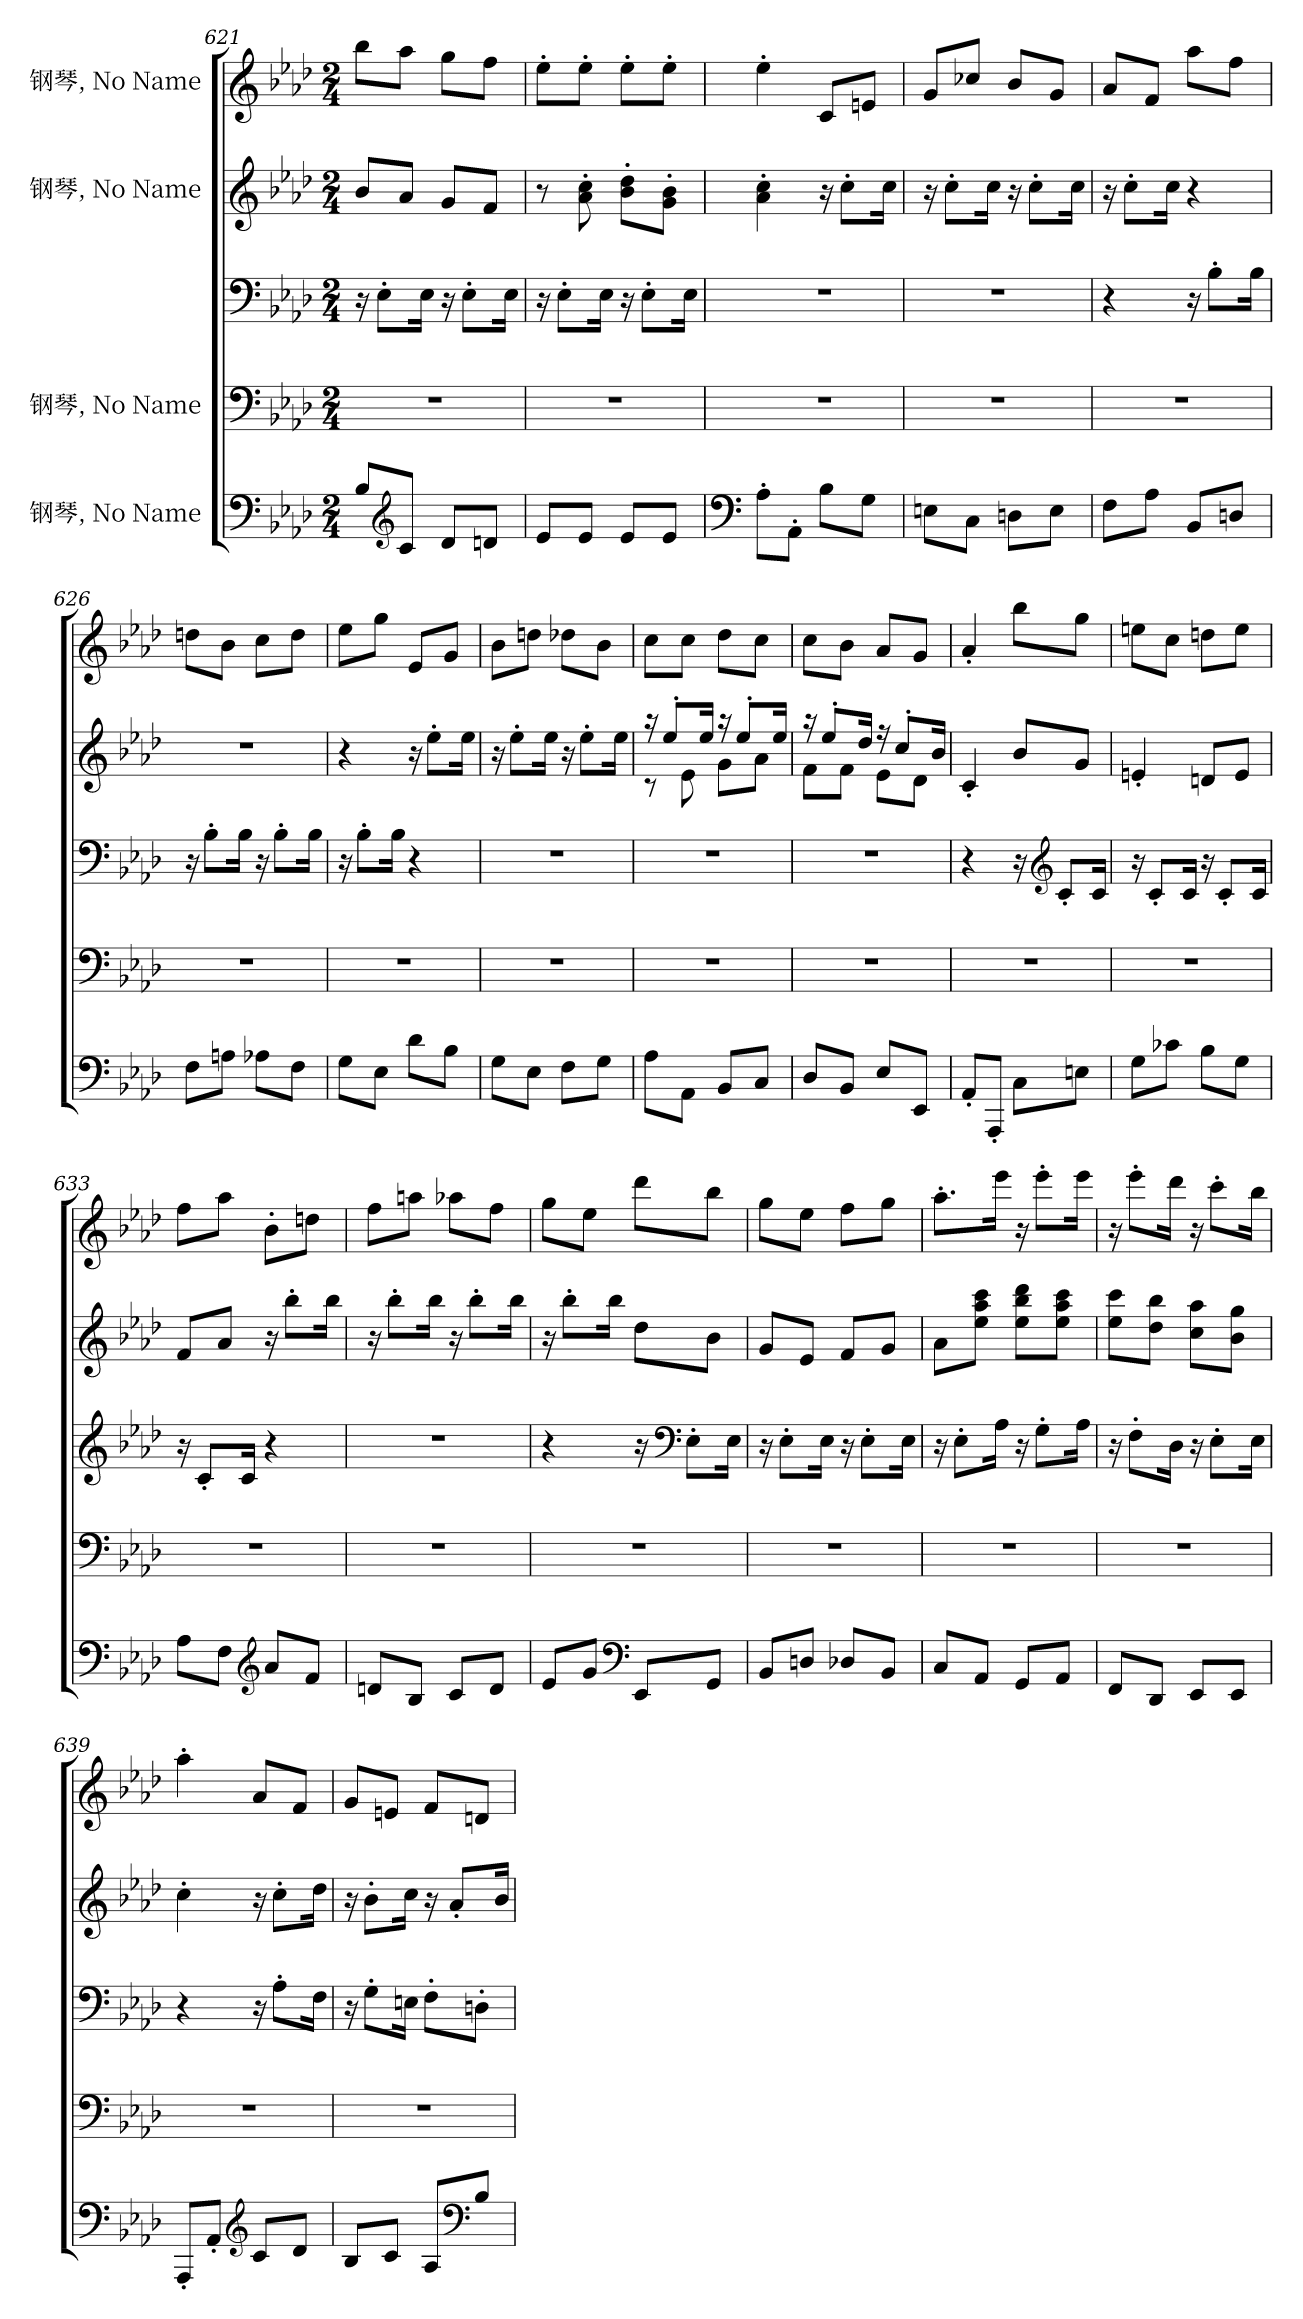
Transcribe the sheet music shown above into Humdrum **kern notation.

**kern	**kern	**kern	**kern	**kern
*part4	*part3	*part3	*part2	*part1
*staff5	*staff4	*staff3	*staff2	*staff1
*I"钢琴, No Name	*I"钢琴, No Name	*	*I"钢琴, No Name	*I"钢琴, No Name
*clefF4	*clefF4	*clefF4	*clefG2	*clefG2
*k[b-e-a-d-]	*k[b-e-a-d-]	*k[b-e-a-d-]	*k[b-e-a-d-]	*k[b-e-a-d-]
*M2/4	*M2/4	*M2/4	*M2/4	*M2/4
=621	=621	=621	=621	=621
8B-/L	2r	16r	8b-/L	8bb-\L
.	.	8E-'\L	.	.
*clefG2	*	*	*	*
8c/J	.	.	8a-/J	8aa-\J
.	.	16E-\Jk	.	.
8d-/L	.	16r	8g/L	8gg\L
.	.	8E-'\L	.	.
8dn/J	.	.	8f/J	8ff\J
.	.	16E-\Jk	.	.
=622	=622	=622	=622	=622
8e-/L	2r	16r	8r	8ee-'\L
.	.	8E-'\L	.	.
8e-/J	.	.	8a-\' 8cc\'	8ee-'\J
.	.	16E-\Jk	.	.
8e-/L	.	16r	8b-\' 8dd-\'L	8ee-'\L
.	.	8E-'\L	.	.
8e-/J	.	.	8g\' 8b-\'J	8ee-'\J
.	.	16E-\Jk	.	.
=623	=623	=623	=623	=623
*clefF4	*	*	*	*
8A-'\L	2r	2r	4a-\' 4cc\'	4ee-'\
8AA-'\J	.	.	.	.
*	*	*	*	*MM145
8B-\L	.	.	16r	8c/L
.	.	.	8cc'\L	.
8G\J	.	.	.	8en/J
.	.	.	16cc\Jk	.
=624	=624	=624	=624	=624
8En\L	2r	2r	16r	8g/L
.	.	.	8cc'\L	.
8C\J	.	.	.	8cc-X/J
.	.	.	16cc\Jk	.
8Dn\L	.	.	16r	8b-/L
.	.	.	8cc'\L	.
8E\J	.	.	.	8g/J
.	.	.	16cc\Jk	.
!!LO:PB:g=z
=625	=625	=625	=625	=625
8F\L	2r	4r	16r	8a-/L
.	.	.	8cc'\L	.
8A-\J	.	.	.	8f/J
.	.	.	16cc\Jk	.
*	*	*	*	*MM145
8BB-/L	.	16r	4r	8aa-\L
.	.	8B-'\L	.	.
8Dn/J	.	.	.	8ff\J
.	.	16B-\Jk	.	.
=626	=626	=626	=626	=626
8F\L	2r	16r	2r	8ddn\L
.	.	8B-'\L	.	.
8An\J	.	.	.	8b-\J
.	.	16B-\Jk	.	.
8A-X\L	.	16r	.	8cc\L
.	.	8B-'\L	.	.
8F\J	.	.	.	8dd\J
.	.	16B-\Jk	.	.
=627	=627	=627	=627	=627
8G\L	2r	16r	4r	8ee-\L
.	.	8B-'\L	.	.
8E-\J	.	.	.	8gg\J
.	.	16B-\Jk	.	.
*	*	*	*	*MM145
8d-\L	.	4r	16r	8e-/L
.	.	.	8ee-'\L	.
8B-\J	.	.	.	8g/J
.	.	.	16ee-\Jk	.
=628	=628	=628	=628	=628
8G\L	2r	2r	16r	8b-\L
.	.	.	8ee-'\L	.
8E-\J	.	.	.	8ddn\J
.	.	.	16ee-\Jk	.
8F\L	.	.	16r	8dd-X\L
.	.	.	8ee-'\L	.
8G\J	.	.	.	8b-\J
.	.	.	16ee-\Jk	.
=629	=629	=629	=629	=629
*	*	*	*^	*
8A-\L	2r	2r	16r	8r	8cc\L
.	.	.	8ee-'/L	.	.
8AA-\J	.	.	.	8e-\	8cc\J
.	.	.	16ee-/Jk	.	.
8BB-/L	.	.	16r	8g\L	8dd-\L
.	.	.	8ee-'/L	.	.
8C/J	.	.	.	8a-\J	8cc\J
.	.	.	16ee-/Jk	.	.
!!LO:LB:g=z
=630	=630	=630	=630	=630	=630
8D-/L	2r	2r	16r	8f\L	8cc\L
.	.	.	8ee-'/L	.	.
8BB-/J	.	.	.	8f\J	8b-\J
.	.	.	16dd-/Jk	.	.
8E-/L	.	.	16r	8e-\L	8a-/L
.	.	.	8cc'/L	.	.
8EE-/J	.	.	.	8d-\J	8g/J
.	.	.	16b-/Jk	.	.
*	*	*	*v	*v	*
=631	=631	=631	=631	=631
8AA-'/L	2r	4r	4c'/	4a-'/
8AAA-'/J	.	.	.	.
*	*	*	*	*MM145
8C\L	.	16r	8b-/L	8bb-\L
*	*	*clefG2	*	*
.	.	8c'/L	.	.
8En\J	.	.	8g/J	8gg\J
.	.	16c/Jk	.	.
=632	=632	=632	=632	=632
8G\L	2r	16r	4en'/	8een\L
.	.	8c'/L	.	.
8c-X\J	.	.	.	8cc\J
.	.	16c/Jk	.	.
8B-\L	.	16r	8dn/L	8ddn\L
.	.	8c'/L	.	.
8G\J	.	.	8e/J	8ee\J
.	.	16c/Jk	.	.
=633	=633	=633	=633	=633
8A-\L	2r	16r	8f/L	8ff\L
.	.	8c'/L	.	.
8F\J	.	.	8a-/J	8aa-\J
.	.	16c/Jk	.	.
*clefG2	*	*	*	*
*	*	*	*	*MM145
8a-/L	.	4r	16r	8b-'\L
.	.	.	8bb-'\L	.
8f/J	.	.	.	8ddn\J
.	.	.	16bb-\Jk	.
=634	=634	=634	=634	=634
8dn/L	2r	2r	16r	8ff\L
.	.	.	8bb-'\L	.
8B-/J	.	.	.	8aan\J
.	.	.	16bb-\Jk	.
8c/L	.	.	16r	8aa-X\L
.	.	.	8bb-'\L	.
8d/J	.	.	.	8ff\J
.	.	.	16bb-\Jk	.
!!LO:PB:g=z
=635	=635	=635	=635	=635
8e-/L	2r	4r	16r	8gg\L
.	.	.	8bb-'\L	.
8g/J	.	.	.	8ee-\J
.	.	.	16bb-\Jk	.
*clefF4	*	*	*	*
*	*	*	*	*MM145
8EE-/L	.	16r	8dd-\L	8ddd-\L
*	*	*clefF4	*	*
.	.	8E-'\L	.	.
8GG/J	.	.	8b-\J	8bb-\J
.	.	16E-\Jk	.	.
=636	=636	=636	=636	=636
8BB-/L	2r	16r	8g/L	8gg\L
.	.	8E-'\L	.	.
8Dn/J	.	.	8e-/J	8ee-\J
.	.	16E-\Jk	.	.
8D-X/L	.	16r	8f/L	8ff\L
.	.	8E-'\L	.	.
8BB-/J	.	.	8g/J	8gg\J
.	.	16E-\Jk	.	.
=637	=637	=637	=637	=637
8C/L	2r	16r	8a-\L	8.aa-'\L
.	.	8E-'\L	.	.
8AA-/J	.	.	8ee-\ 8aa-\ 8ccc\J	.
.	.	16A-\Jk	.	16eee-\Jk
8GG/L	.	16r	8ee-\ 8bb-\ 8ddd-\L	16r
.	.	8G'\L	.	8eee-'\L
8AA-/J	.	.	8ee-\ 8aa-\ 8ccc\J	.
.	.	16A-\Jk	.	16eee-\Jk
=638	=638	=638	=638	=638
8FF/L	2r	16r	8ee-\ 8ccc\L	16r
.	.	8F'\L	.	8eee-'\L
8DD-/J	.	.	8dd-\ 8bb-\J	.
.	.	16D-\Jk	.	16ddd-\Jk
8EE-/L	.	16r	8cc\ 8aa-\L	16r
.	.	8E-'\L	.	8ccc'\L
8EE-/J	.	.	8b-\ 8gg\J	.
*	*	*	*	*MM143
.	.	16E-\Jk	.	16bb-\Jk
=639	=639	=639	=639	=639
8AAA-'/L	2r	4r	4cc'\	4aa-'\
8AA-'/J	.	.	.	.
*clefG2	*	*	*	*
8c/L	.	16r	16r	8a-/L
.	.	8A-'\L	8cc'\L	.
8d-/J	.	.	.	8f/J
.	.	16F\Jk	16dd-\Jk	.
!!LO:LB:g=z
=640	=640	=640	=640	=640
8B-/L	2r	16r	16r	8g/L
.	.	8G'\L	8b-'\L	.
8c/J	.	.	.	8en/J
.	.	16En\Jk	16cc\Jk	.
8A-/L	.	8F'\L	16r	8f/L
.	.	.	8a-'/L	.
*clefF4	*	*	*	*
8B-/J	.	8Dn'\J	.	8dn/J
.	.	.	16b-/Jk	.
=	=	=	=	=
*-	*-	*-	*-	*-
